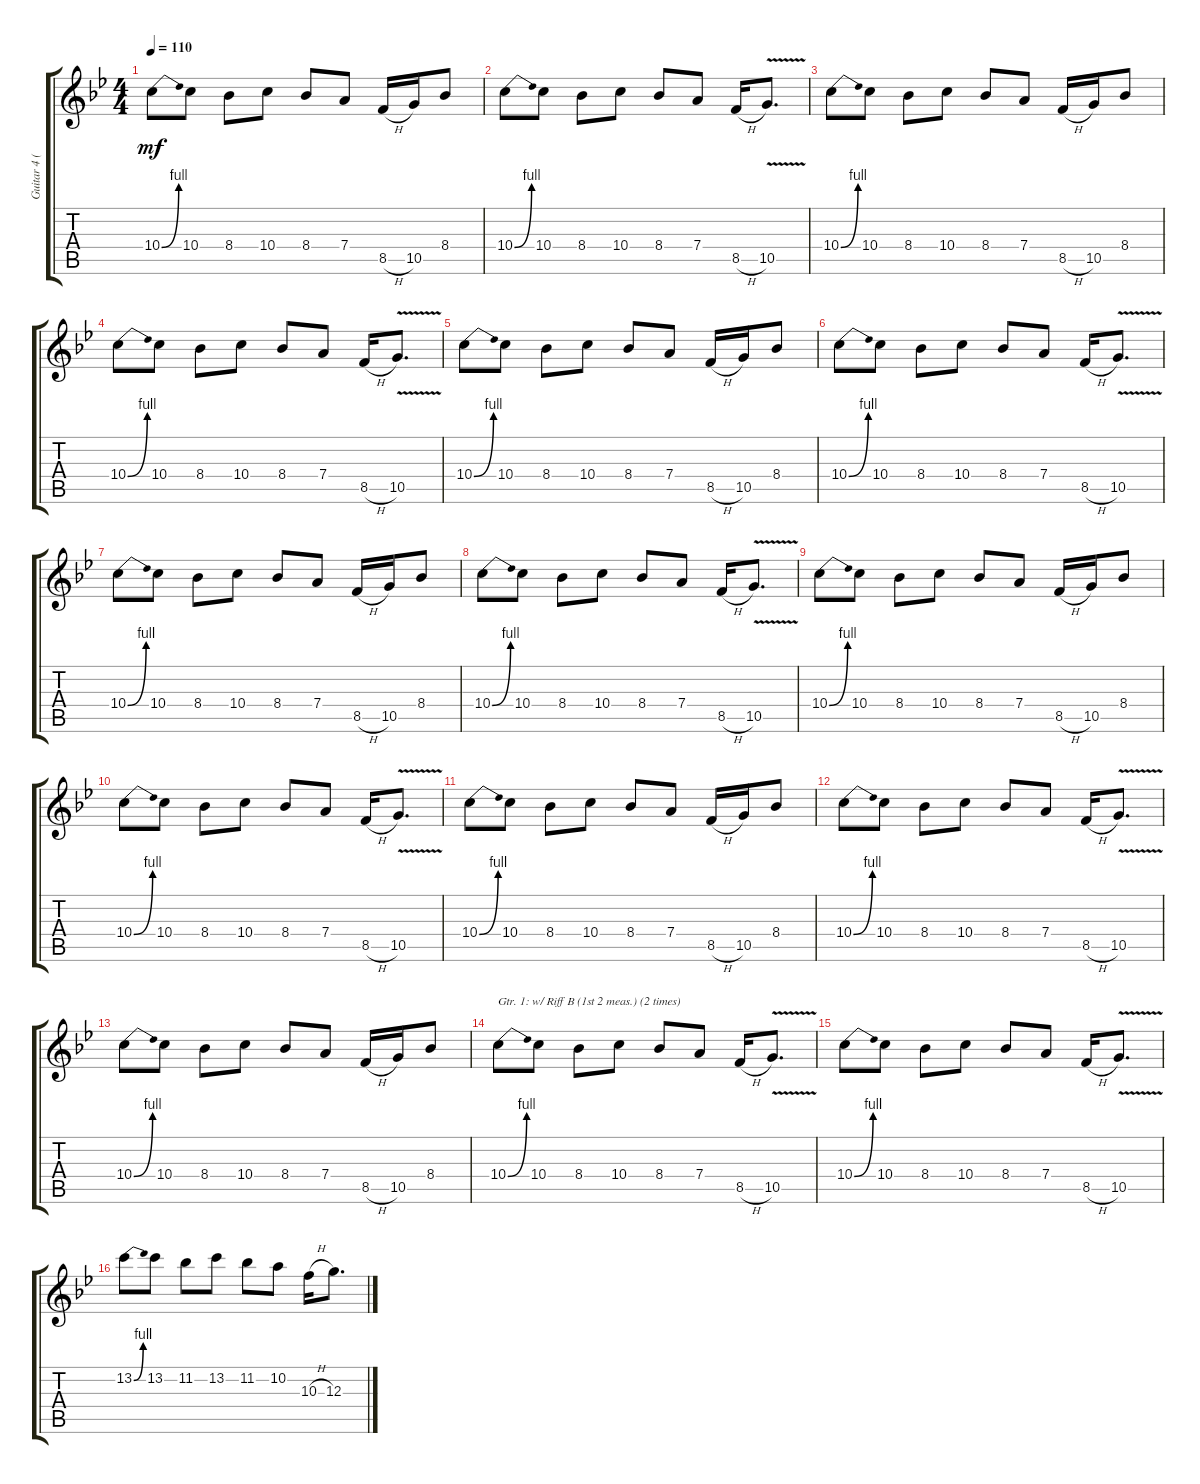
\track ("Guitar 4 (dist.)" "Guitar 4 (") {instrument distortionguitar}
\staff {score tabs}
\tuning (E4 B3 G3 D3 A2 E2) {hide}
\ts (4 4)
\tempo 110
\clef g2
\ks gminor
10.4{be (bend 0 0 60 4)}.8{dy mf} 10.4.8 8.4.8 10.4.8 8.4.8 7.4.8 8.5{h}.16 10.5.16 8.4.8 |
10.4{be (bend 0 0 60 4)}.8 10.4.8 8.4.8 10.4.8 8.4.8 7.4.8 8.5{h}.16 10.5{v}.8{d} |
10.4{be (bend 0 0 60 4)}.8 10.4.8 8.4.8 10.4.8 8.4.8 7.4.8 8.5{h}.16 10.5.16 8.4.8 |
10.4{be (bend 0 0 60 4)}.8 10.4.8 8.4.8 10.4.8 8.4.8 7.4.8 8.5{h}.16 10.5{v}.8{d} |
10.4{be (bend 0 0 60 4)}.8 10.4.8 8.4.8 10.4.8 8.4.8 7.4.8 8.5{h}.16 10.5.16 8.4.8 |
10.4{be (bend 0 0 60 4)}.8 10.4.8 8.4.8 10.4.8 8.4.8 7.4.8 8.5{h}.16 10.5{v}.8{d} |
10.4{be (bend 0 0 60 4)}.8 10.4.8 8.4.8 10.4.8 8.4.8 7.4.8 8.5{h}.16 10.5.16 8.4.8 |
10.4{be (bend 0 0 60 4)}.8 10.4.8 8.4.8 10.4.8 8.4.8 7.4.8 8.5{h}.16 10.5{v}.8{d} |
10.4{be (bend 0 0 60 4)}.8 10.4.8 8.4.8 10.4.8 8.4.8 7.4.8 8.5{h}.16 10.5.16 8.4.8 |
10.4{be (bend 0 0 60 4)}.8 10.4.8 8.4.8 10.4.8 8.4.8 7.4.8 8.5{h}.16 10.5{v}.8{d} |
10.4{be (bend 0 0 60 4)}.8 10.4.8 8.4.8 10.4.8 8.4.8 7.4.8 8.5{h}.16 10.5.16 8.4.8 |
10.4{be (bend 0 0 60 4)}.8 10.4.8 8.4.8 10.4.8 8.4.8 7.4.8 8.5{h}.16 10.5{v}.8{d} |
10.4{be (bend 0 0 60 4)}.8 10.4.8 8.4.8 10.4.8 8.4.8 7.4.8 8.5{h}.16 10.5.16 8.4.8 |
10.4{be (bend 0 0 60 4)}.8{txt "Gtr. 1: w/ Riff B (1st 2 meas.) (2 times)"} 10.4.8 8.4.8 10.4.8 8.4.8 7.4.8 8.5{h}.16 10.5{v}.8{d} |
10.4{be (bend 0 0 60 4)}.8 10.4.8 8.4.8 10.4.8 8.4.8 7.4.8 8.5{h}.16 10.5{v}.8{d} |
13.2{be (bend 0 0 60 4)}.8 13.2.8 11.2.8 13.2.8 11.2.8 10.2.8 10.3{h}.16 12.3.8{d}
